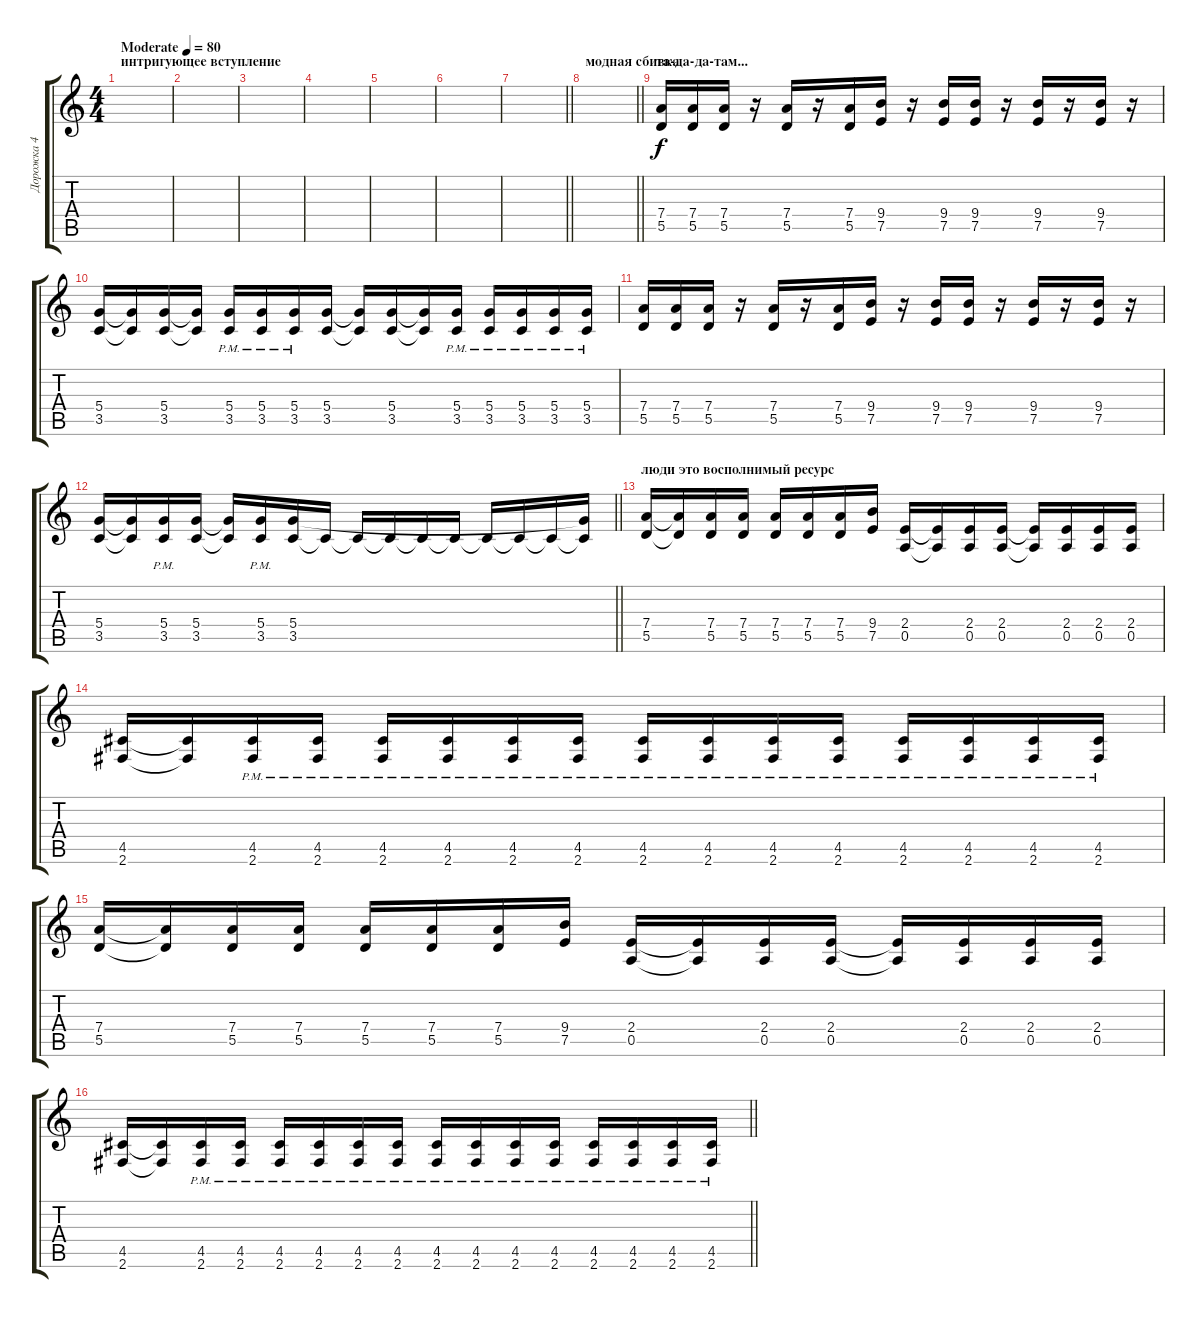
\track ("Дорожка 4" "Дорожка 4") {instrument distortionguitar}
\staff {score tabs}
\tuning (E4 B3 G3 D3 A2 E2) {hide}
\ts (4 4)
\section ("" "интригующее вступление")
\tempo (80 "Moderate")
\clef g2
\ks c
|
|
|
|
|
|
\barLineRight lightlight
|
\section ("" "модная сбивка")
\barLineRight lightlight
|
\section ("" "та-да-да-там...")
(7.4 5.5).16 (7.4 5.5).16 (7.4 5.5).16 r.16 (7.4 5.5).16 r.16 (7.4 5.5).16 (9.4 7.5).16 r.16 (9.4 7.5).16 (9.4 7.5).16 r.16 (9.4 7.5).16 r.16 (9.4 7.5).16 r.16 |
(5.4 3.5).16 (5.4{t} 3.5{t}).16 (5.4 3.5).16 (5.4{t} 3.5{t}).16 (5.4{pm} 3.5).16 (5.4{pm} 3.5).16 (5.4{pm} 3.5).16 (5.4 3.5).16 (5.4{t} 3.5{t}).16 (5.4 3.5).16 (5.4{t} 3.5{t}).16 (5.4{pm} 3.5).16 (5.4{pm} 3.5).16 (5.4{pm} 3.5).16 (5.4{pm} 3.5).16 (5.4{pm} 3.5).16 |
(7.4 5.5).16 (7.4 5.5).16 (7.4 5.5).16 r.16 (7.4 5.5).16 r.16 (7.4 5.5).16 (9.4 7.5).16 r.16 (9.4 7.5).16 (9.4 7.5).16 r.16 (9.4 7.5).16 r.16 (9.4 7.5).16 r.16 |
\barLineRight lightlight
(5.4 3.5).16 (5.4{t} 3.5{t}).16 (5.4{pm} 3.5).16 (5.4 3.5).16 (5.4{t} 3.5{t}).16 (5.4{pm} 3.5).16 (5.4 3.5).16 3.5{t}.16 3.5{t}.16 3.5{t}.16 3.5{t}.16 3.5{t}.16 3.5{t}.16 3.5{t}.16 3.5{t}.16 (5.4{t} 3.5{t}).16 |
\section ("" "люди это восполнимый ресурс")
(7.4 5.5).16 (7.4{t} 5.5{t}).16 (7.4 5.5).16 (7.4 5.5).16 (7.4 5.5).16 (7.4 5.5).16 (7.4 5.5).16 (9.4 7.5).16 (2.4 0.5).16 (2.4{t} 0.5{t}).16 (2.4 0.5).16 (2.4 0.5).16 (2.4{t} 0.5{t}).16 (2.4 0.5).16 (2.4 0.5).16 (2.4 0.5).16 |
(4.5 2.6).16 (4.5{t} 2.6{t}).16 (4.5{pm} 2.6).16 (4.5{pm} 2.6).16 (4.5{pm} 2.6).16 (4.5{pm} 2.6).16 (4.5{pm} 2.6).16 (4.5{pm} 2.6).16 (4.5{pm} 2.6).16 (4.5{pm} 2.6).16 (4.5{pm} 2.6).16 (4.5{pm} 2.6).16 (4.5{pm} 2.6).16 (4.5{pm} 2.6).16 (4.5{pm} 2.6).16 (4.5{pm} 2.6).16 |
(7.4 5.5).16 (7.4{t} 5.5{t}).16 (7.4 5.5).16 (7.4 5.5).16 (7.4 5.5).16 (7.4 5.5).16 (7.4 5.5).16 (9.4 7.5).16 (2.4 0.5).16 (2.4{t} 0.5{t}).16 (2.4 0.5).16 (2.4 0.5).16 (2.4{t} 0.5{t}).16 (2.4 0.5).16 (2.4 0.5).16 (2.4 0.5).16 |
\barLineRight lightlight
(4.5 2.6).16 (4.5{t} 2.6{t}).16 (4.5{pm} 2.6).16 (4.5{pm} 2.6).16 (4.5{pm} 2.6).16 (4.5{pm} 2.6).16 (4.5{pm} 2.6).16 (4.5{pm} 2.6).16 (4.5{pm} 2.6).16 (4.5{pm} 2.6).16 (4.5{pm} 2.6).16 (4.5{pm} 2.6).16 (4.5{pm} 2.6).16 (4.5{pm} 2.6).16 (4.5{pm} 2.6).16 (4.5{pm} 2.6).16
